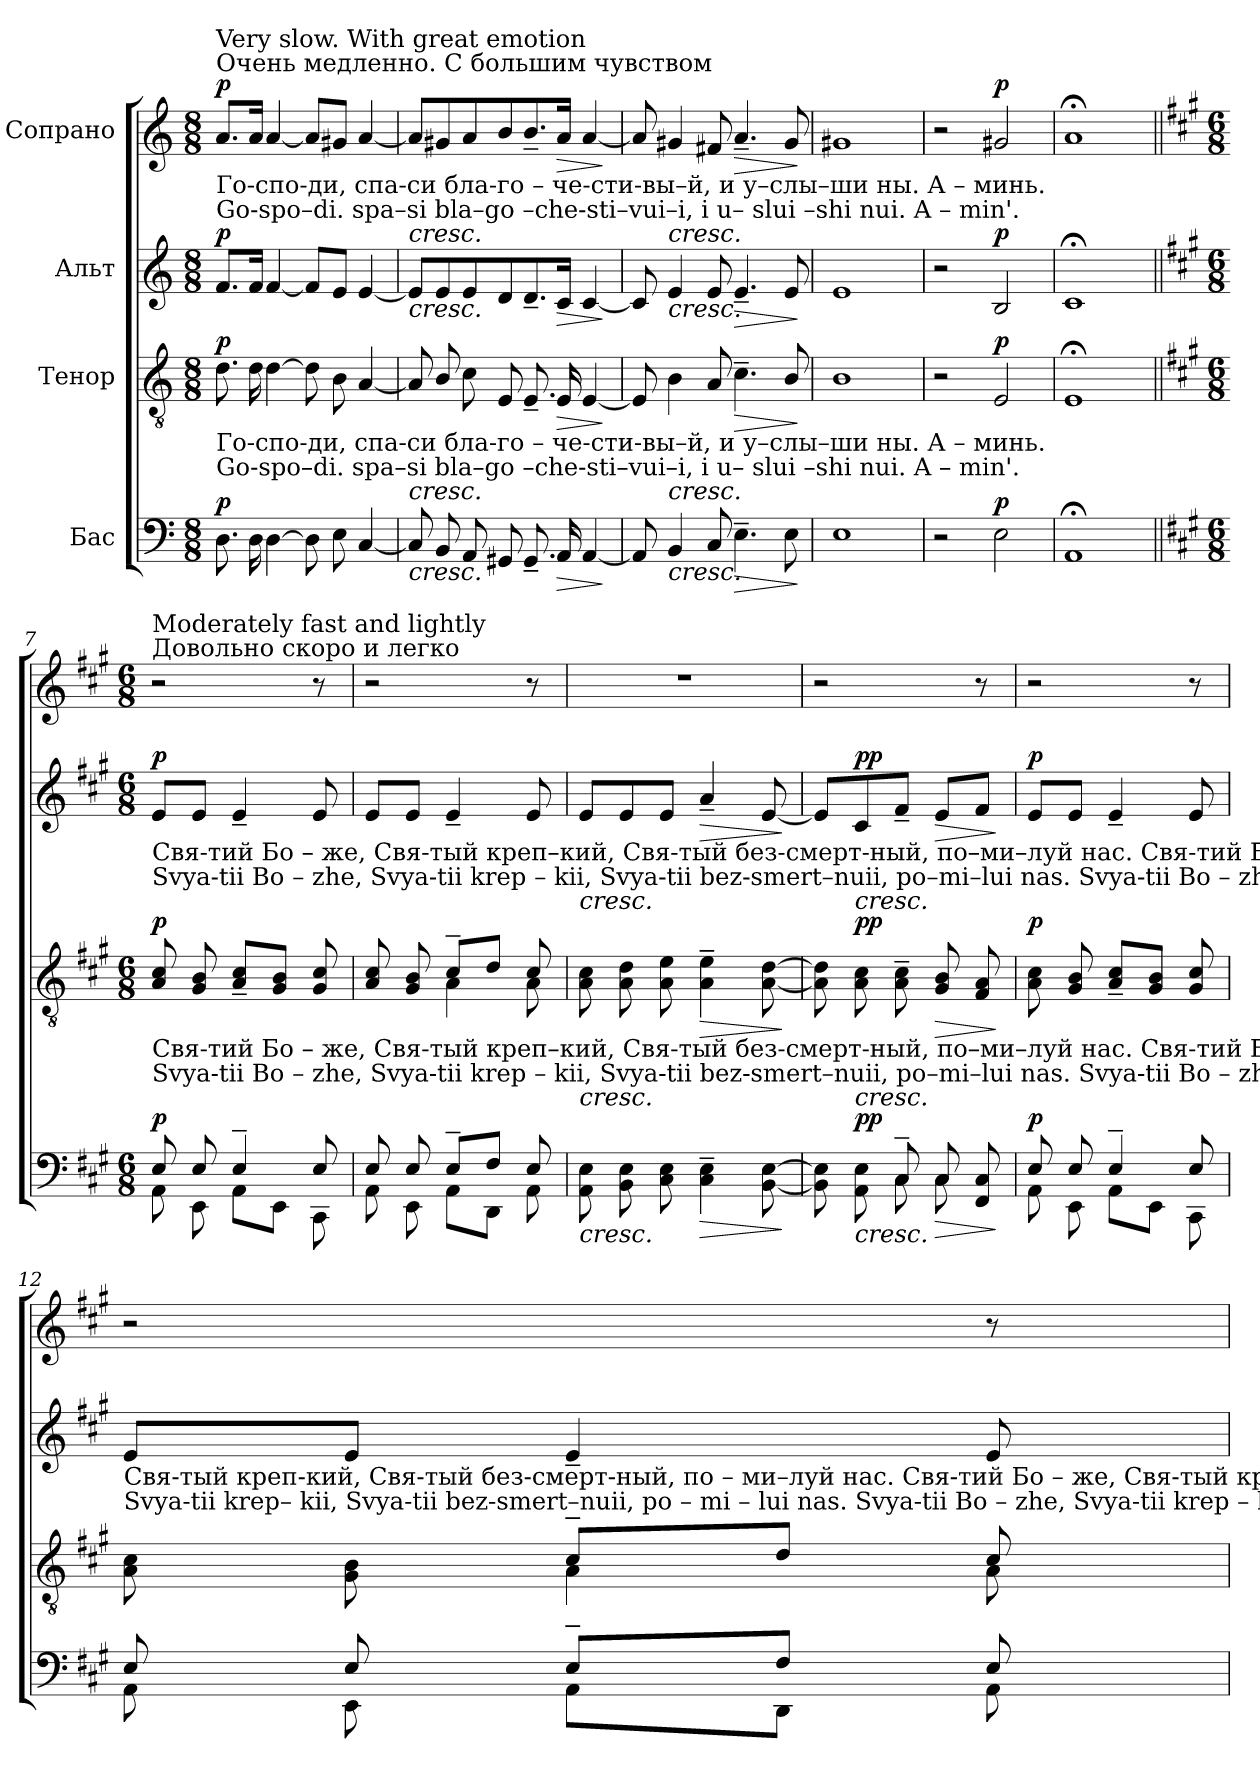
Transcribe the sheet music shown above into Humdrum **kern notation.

**kern	**dynam	**kern	**dynam	**kern	**dynam	**kern	**dynam
*part4	*part4	*part3	*part3	*part2	*part2	*part1	*part1
*staff4	*staff4	*staff3	*staff3	*staff2	*staff2	*staff1	*staff1
*I"Бас	*	*I"Тенор	*	*I"Альт	*	*I"Сопрано	*
*clefF4	*	*clefGv2	*	*clefG2	*	*clefG2	*
*k[]	*	*k[]	*	*k[]	*	*k[]	*
*M8/8	*	*M8/8	*	*M8/8	*	*M8/8	*
*MM20	*	*MM20	*	*MM20	*	*MM20	*
=1	=1	=1	=1	=1	=1	=1	=1
!	!	!	!	!	!	!LO:TX:a:t=Очень медленно. С большим чувством	!
!	!	!	!	!	!	!LO:TX:a:t=Very slow. With great emotion	!
!	!	!	!	!	!	!LO:TX:b:t=Го-спо-ди,        спа-си            бла-го – че-сти-вы–й,                 и      у–слы–ши     ны.              А   –  минь.	!
!	!	!	!	!	!	!LO:TX:b:t=Go-spo–di.         spa–si             bla–go  –che-sti–vui–i,                 i       u– slui –shi     nui.              A   –   min'.	!
!	!	!LO:TX:b:t=Го-спо-ди,        спа-си            бла-го – че-сти-вы–й,                 и      у–слы–ши     ны.              А   –  минь.	!	!	!	!	!
!	!	!LO:TX:b:t=Go-spo–di.         spa–si             bla–go  –che-sti–vui–i,                 i       u– slui –shi     nui.              A   –   min'.	!	!	!	!	!
!	!LO:DY:a	!	!LO:DY:a	!	!LO:DY:a	!	!LO:DY:a
8.D\	p	8.d\	p	8.f/L	p	8.a/L	p
16D\	.	16d\	.	16f/Jk	.	16a/Jk	.
[4D\	.	[4d\	.	[4f/	.	[4a/	.
8D\]	.	8d\]	.	8f/L]	.	8a/L]	.
8E\	.	8B\	.	8e/J	.	8g#X/J	.
[4C/	.	[4A/	.	[4e/	.	[4a/	.
=2	=2	=2	=2	=2	=2	=2	=2
!	!LO:HP:b	!	!LO:HP:b	!	!LO:HP:b	!	!LO:HP:b
8C/]	<	8A/]	<	8e/L]	<	8a/L]	<
8BB/	.	8B/	.	8e/	.	8g#X/	.
8AA/	.	8c\	.	8e/	.	8a/	.
8GG#X/	.	8E/	.	8d/	.	8b/	.
8.GG#~/	.	8.E~/	.	8.d~/	.	8.b~/	.
!	!LO:HP:b	!	!LO:HP:b	!	!LO:HP:b	!	!LO:HP:b
16AA/	>	16E/	>	16c/Jk	>	16a/Jk	>
[4AA/	.	[4E/	.	[4c/	.	[4a/	.
.	[ ]	.	[ ]	.	[ ]	.	[ ]
=3	=3	=3	=3	=3	=3	=3	=3
8AA/]	.	8E/]	.	8c/]	.	8a/]	.
!	!LO:HP:b	!	!LO:HP:b	!	!LO:HP:b	!	!LO:HP:b
4BB/	<	4B\	<	4e/	<	4g#X/	<
8C/	.	8A/	.	8e/	.	8f#X/	.
!	!LO:HP:b	!	!LO:HP:b	!	!LO:HP:b	!	!LO:HP:b
4.E~\	>	4.c~\	>	4.e~/	>	4.a~/	>
8E\	.	8B/	.	8e/	.	8g#/	.
.	[ ]	.	[ ]	.	[ ]	.	[ ]
=4	=4	=4	=4	=4	=4	=4	=4
1E	.	1B	.	1e	.	1g#X	.
=5	=5	=5	=5	=5	=5	=5	=5
2r	.	2r	.	2r	.	2r	.
!	!LO:DY:a	!	!LO:DY:a	!	!LO:DY:a	!	!LO:DY:a
2E\	p	2E/	p	2B/	p	2g#X/	p
=6	=6	=6	=6	=6	=6	=6	=6
1AA;<	.	1E;<	.	1c;<	.	1a;<	.
!!LO:LB:g=z
=7||	=7||	=7||	=7||	=7||	=7||	=7||	=7||
*k[f#c#g#]	*	*k[f#c#g#]	*	*k[f#c#g#]	*	*k[f#c#g#]	*
*M6/8	*	*M6/8	*	*M6/8	*	*M6/8	*
*	*	*	*	*	*	*MM90	*
*^	*	*	*	*	*	*	*
!	!	!	!	!	!	!	!LO:TX:a:t=Довольно скоро и легко	!
!	!	!	!	!	!	!	!LO:TX:a:t=Moderately fast and lightly	!
!	!	!	!	!	!LO:TX:b:t=Свя-тий  Бо   –   же,  Свя-тый креп–кий, Свя-тый без-смерт-ный,   по–ми–луй нас. Свя-тий Бо   –    же,	!	!	!
!	!	!	!	!	!LO:TX:b:t=Svya-tii   Bo   –  zhe, Svya-tii    krep – kii,  Svya-tii     bez-smert–nuii,    po–mi–lui    nas.  Svya-tii   Bo   –  zhe,	!	!	!
!	!	!	!LO:TX:b:t=Свя-тий  Бо   –   же,  Свя-тый креп–кий, Свя-тый без-смерт-ный,   по–ми–луй нас. Свя-тий Бо   –    же,	!	!	!	!	!
!	!	!	!LO:TX:b:t=Svya-tii   Bo   –  zhe, Svya-tii    krep – kii,  Svya-tii     bez-smert–nuii,    po–mi–lui    nas.  Svya-tii   Bo   –  zhe,	!	!	!	!	!
!	!	!LO:DY:a	!	!LO:DY:a	!	!LO:DY:a	!	!
8E/	8AA\	p	8A/ 8c#/	p	8e/L	p	2r	.
8E/	8EE\	.	8G#/ 8B/	.	8e/J	.	.	.
4E~/	8AA\L	.	8A/~ 8c#/~L	.	4e~/	.	.	.
.	8EE\J	.	8G#/ 8B/J	.	.	.	.	.
8E/	8CC#\	.	8G#/ 8c#/	.	8e/	.	8r	.
=8	=8	=8	=8	=8	=8	=8	=8	=8
*	*	*	*^	*	*	*	*	*
8E/	8AA\	.	8A/ 8c#/	4ryy	.	8e/L	.	2r	.
8E/	8EE\	.	8G#/ 8B/	.	.	8e/J	.	.	.
8E~/L	8AA\L	.	8c#~/L	4A\	.	4e~/	.	.	.
8F#/J	8DD\J	.	8d/J	.	.	.	.	.	.
8E/	8AA\	.	8c#/	8A\	.	8e/	.	8r	.
=9	=9	=9	=9	=9	=9	=9	=9	=9	=9
!	!	!LO:HP:b	!	!	!LO:HP:b	!	!LO:HP:b	!	!
*v	*v	*	*	*	*	*	*	*	*
*	*	*v	*v	*	*	*	*	*
8AA\ 8E\	<	8A\ 8c#\	<	8e/L	<	2.r	.
8BB\ 8E\	.	8A\ 8d\	.	8e/	.	.	.
8C#\ 8E\	.	8A\ 8e\	.	8e/J	.	.	.
!	!LO:HP:b	!	!LO:HP:b	!	!LO:HP:b	!	!
4C#\~ 4E\~	>	4A\~ 4e\~	>	4a~/	>	.	.
[8BB\ [8E\	.	[8A\ [8d\	.	[8e/	.	.	.
.	[ ]	.	[ ]	.	[ ]	.	.
=10	=10	=10	=10	=10	=10	=10	=10
*^	*	*	*	*	*	*	*
8BB\] 8E\]	4ryy	.	8A\] 8d\]	.	8e/L]	.	2r	.
!	!	!LO:HP:b	!	!LO:HP:b	!	!LO:HP:b	!	!
!	!	!LO:DY:n=1:a	!	!LO:DY:n=1:a	!	!LO:DY:n=1:a	!	!
8AA\ 8E\	.	< pp	8A\ 8c#\	< pp	8c#/	< pp	.	.
8C#~/	8C#\	.	8A\~ 8c#\~	.	8f#~/J	.	.	.
!	!	!LO:HP:b	!	!LO:HP:b	!	!LO:HP:b	!	!
8C#/	8C#\	>	8G#/ 8B/	>	8e/L	>	.	.
8FF#/ 8C#/	8ryy	.	8F#/ 8A/	.	8f#/J	.	8r	.
*v	*v	*	*	*	*	*	*	*
.	[ ]	.	[ ]	.	[ ]	.	.
=11	=11	=11	=11	=11	=11	=11	=11
*^	*	*	*	*	*	*	*
!	!	!LO:DY:a	!	!LO:DY:a	!	!LO:DY:a	!	!
8E/	8AA\	p	8A\ 8c#\	p	8e/L	p	2r	.
8E/	8EE\	.	8G#/ 8B/	.	8e/J	.	.	.
4E~/	8AA\L	.	8A/~ 8c#/~L	.	4e~/	.	.	.
.	8EE\J	.	8G#/ 8B/J	.	.	.	.	.
8E/	8CC#\	.	8G#/ 8c#/	.	8e/	.	8r	.
!!LO:PB:g=z
=12	=12	=12	=12	=12	=12	=12	=12	=12
*	*	*	*^	*	*	*	*	*
!	!	!	!	!	!	!LO:TX:b:t=Свя-тый креп-кий, Свя-тый без-смерт-ный,      по – ми–луй нас.  Свя-тий Бо   –    же, Свя-тый креп – кий,	!	!	!
!	!	!	!	!	!	!LO:TX:b:t=Svya-tii   krep– kii,   Svya-tii    bez-smert–nuii,      po – mi – lui   nas.  Svya-tii  Bo    –   zhe, Svya-tii   krep  –  kii,	!	!	!
8E/	8AA\	.	8A\ 8c#\	4ryy	.	8e/L	.	2r	.
8E/	8EE\	.	8G#\ 8B\	.	.	8e/J	.	.	.
8E~/L	8AA\L	.	8c#~/L	4A\	.	4e~/	.	.	.
8F#/J	8DD\J	.	8d/J	.	.	.	.	.	.
8E/	8AA\	.	8c#/	8A\	.	8e/	.	8r	.
*v	*v	*	*	*	*	*	*	*	*
*	*	*v	*v	*	*	*	*	*
=	=	=	=	=	=	=	=
*-	*-	*-	*-	*-	*-	*-	*-
